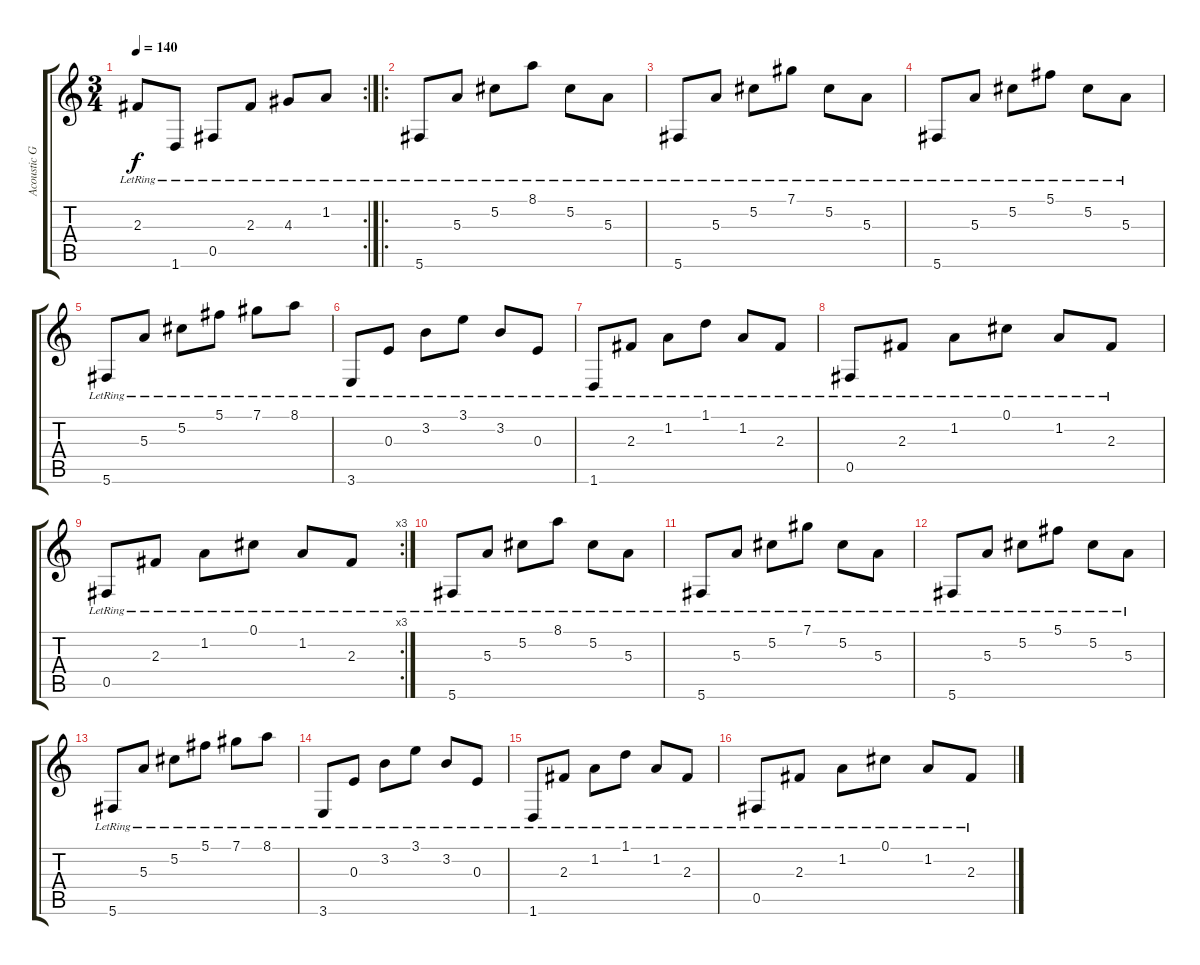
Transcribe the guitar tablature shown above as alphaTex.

\track ("Acoustic Guitar 1" "Acoustic G") {instrument acousticguitarnylon}
\staff {score tabs}
\tuning (Db4 Ab3 E3 B2 Gb2 Db2) {hide}
\rc 2
\ts (3 4)
\tempo 140
\clef g2
\ks c
2.3{lr}.8{dy f} 1.6{lr}.8 0.5{lr}.8 2.3{lr}.8 4.3{lr}.8 1.2{lr}.8 |
\ro
5.6{lr}.8 5.3{lr}.8 5.2{lr}.8 8.1{lr}.8 5.2{lr}.8 5.3{lr}.8 |
5.6{lr}.8 5.3{lr}.8 5.2{lr}.8 7.1{lr}.8 5.2{lr}.8 5.3{lr}.8 |
5.6{lr}.8 5.3{lr}.8 5.2{lr}.8 5.1{lr}.8 5.2{lr}.8 5.3{lr}.8 |
5.6{lr}.8 5.3{lr}.8 5.2{lr}.8 5.1{lr}.8 7.1{lr}.8 8.1{lr}.8 |
3.6{lr}.8 0.3{lr}.8 3.2{lr}.8 3.1{lr}.8 3.2{lr}.8 0.3{lr}.8 |
1.6{lr}.8 2.3{lr}.8 1.2{lr}.8 1.1{lr}.8 1.2{lr}.8 2.3{lr}.8 |
0.5{lr}.8 2.3{lr}.8 1.2{lr}.8 0.1{lr}.8 1.2{lr}.8 2.3{lr}.8 |
\rc 3
0.5{lr}.8 2.3{lr}.8 1.2{lr}.8 0.1{lr}.8 1.2{lr}.8 2.3{lr}.8 |
5.6{lr}.8 5.3{lr}.8 5.2{lr}.8 8.1{lr}.8 5.2{lr}.8 5.3{lr}.8 |
5.6{lr}.8 5.3{lr}.8 5.2{lr}.8 7.1{lr}.8 5.2{lr}.8 5.3{lr}.8 |
5.6{lr}.8 5.3{lr}.8 5.2{lr}.8 5.1{lr}.8 5.2{lr}.8 5.3{lr}.8 |
5.6{lr}.8 5.3{lr}.8 5.2{lr}.8 5.1{lr}.8 7.1{lr}.8 8.1{lr}.8 |
3.6{lr}.8 0.3{lr}.8 3.2{lr}.8 3.1{lr}.8 3.2{lr}.8 0.3{lr}.8 |
1.6{lr}.8 2.3{lr}.8 1.2{lr}.8 1.1{lr}.8 1.2{lr}.8 2.3{lr}.8 |
0.5{lr}.8 2.3{lr}.8 1.2{lr}.8 0.1{lr}.8 1.2{lr}.8 2.3{lr}.8
